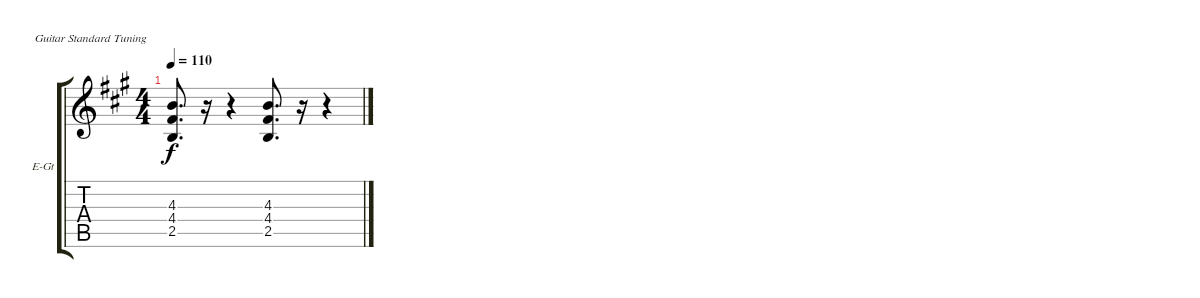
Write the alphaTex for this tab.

\bracketExtendMode groupsimilarinstruments
\firstSystemTrackNameOrientation horizontal
\otherSystemsTrackNameOrientation horizontal
\track ("Rythm Guitar 1" "E-Gt") {instrument distortionguitar}
\staff {score tabs}
\tuning (E4 B3 G3 D3 A2 E2)
\ts (4 4)
\tempo 110
\clef g2
\ks a
(2.5 4.4 4.3).8{d dy f} r.16 r.4 (2.5 4.4 4.3).8{d} r.16 r.4
